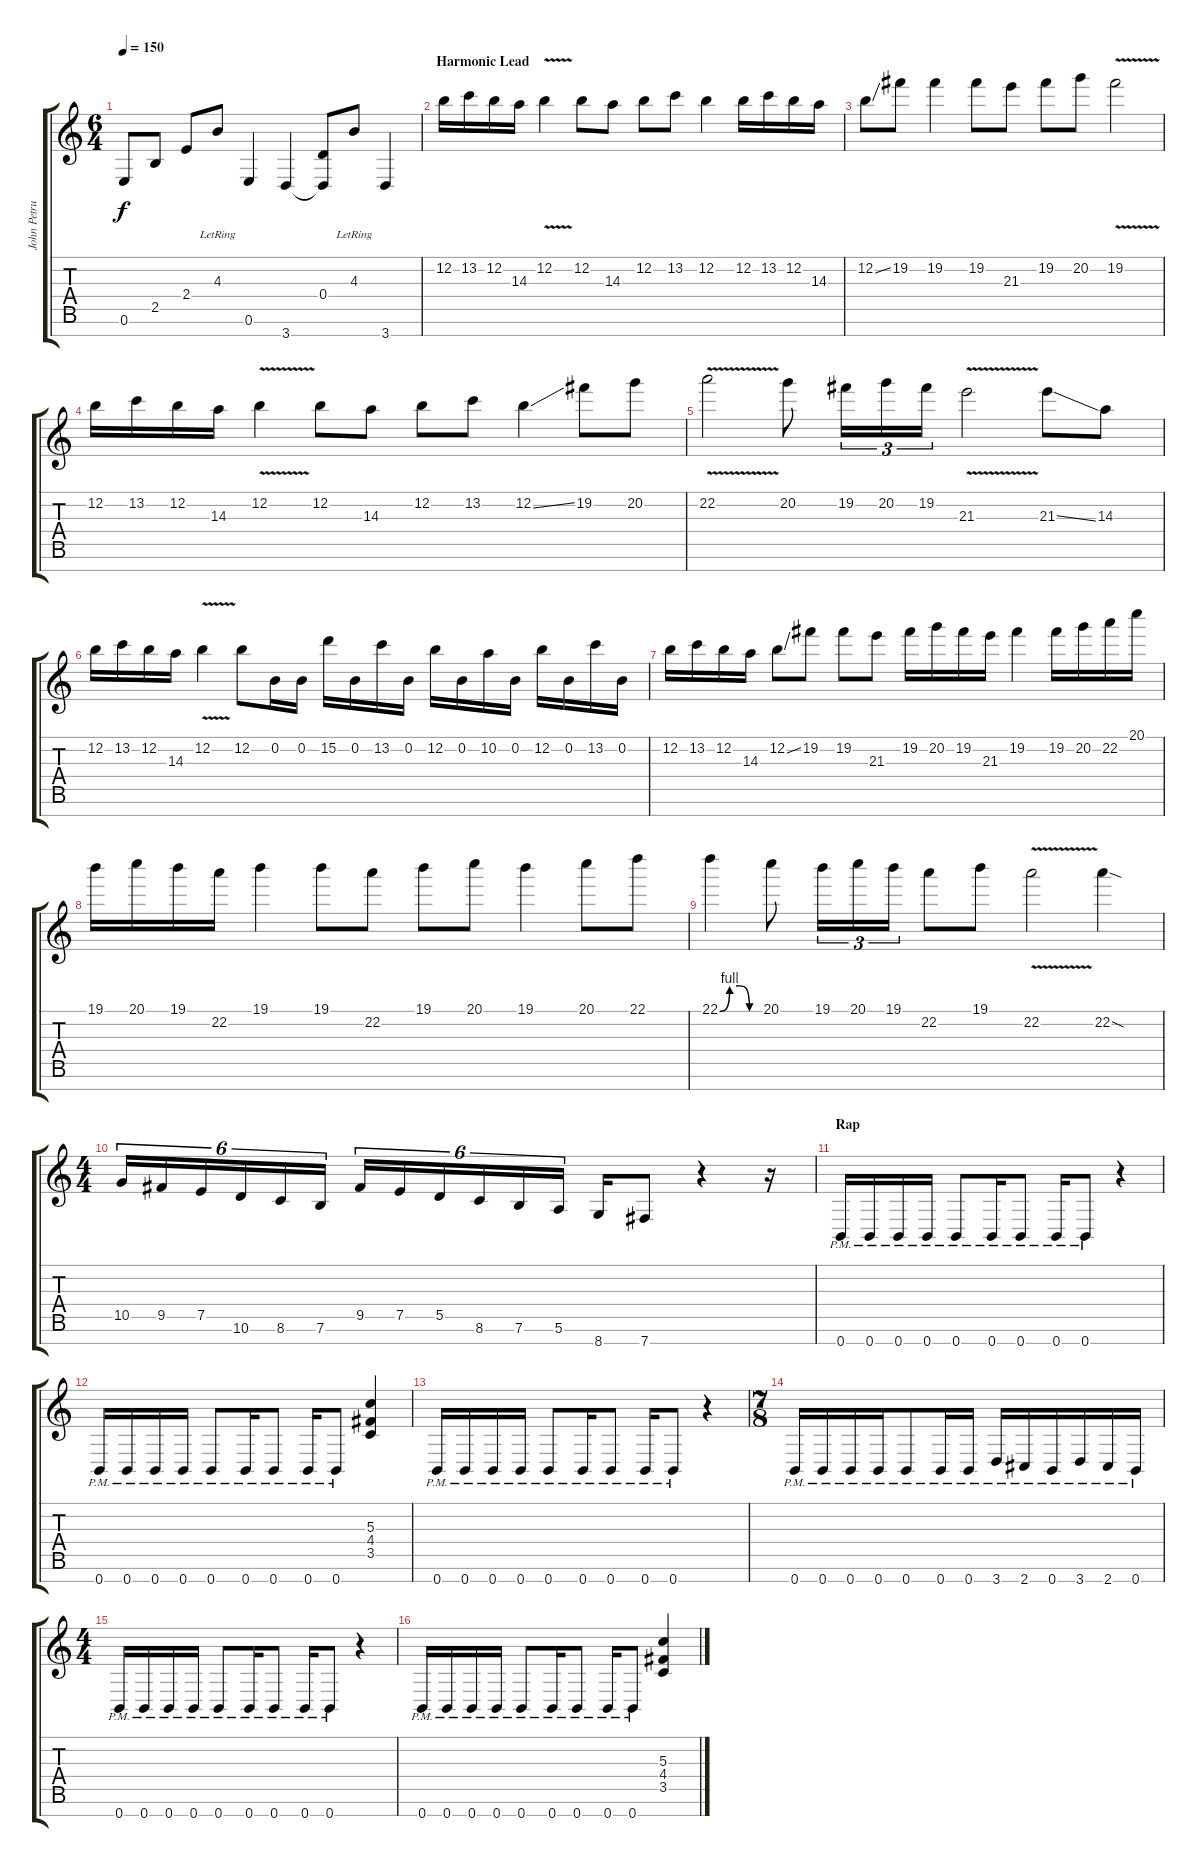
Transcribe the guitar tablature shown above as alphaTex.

\track ("John Petrucci" "John Petru") {instrument distortionguitar}
\staff {score tabs}
\tuning (E4 B3 G3 D3 A2 E2 B1) {hide}
\ts (6 4)
\tempo 150
\clef g2
\ks c
0.6.8{dy f} 2.5.8 2.4.8 4.3{lr}.8 0.6.4 3.7.4 (0.4 3.7{t}).8 4.3{lr}.8 3.7.4 |
\section ("" "Harmonic Lead")
12.2.16 13.2.16 12.2.16 14.3.16 12.2{v}.4 12.2.8 14.3.8 12.2.8 13.2.8 12.2.4 12.2.16 13.2.16 12.2.16 14.3.16 |
12.2{ss}.8 19.2.8 19.2.4 19.2.8 21.3.8 19.2.8 20.2.8 19.2{v}.2 |
12.2.16 13.2.16 12.2.16 14.3.16 12.2{v}.4 12.2.8 14.3.8 12.2.8 13.2.8 12.2{ss}.4 19.2.8 20.2.8 |
22.2{v}.2 20.2.8 19.2.16{tu (3 2)} 20.2.16{tu (3 2)} 19.2.16{tu (3 2)} 21.3{v}.2 21.3{ss}.8 14.3.8 |
12.2.16 13.2.16 12.2.16 14.3.16 12.2{v}.4 12.2.8 0.2.16 0.2.16 15.2.16 0.2.16 13.2.16 0.2.16 12.2.16 0.2.16 10.2.16 0.2.16 12.2.16 0.2.16 13.2.16 0.2.16 |
12.2.16 13.2.16 12.2.16 14.3.16 12.2{ss}.8 19.2.8 19.2.8 21.3.8 19.2.16 20.2.16 19.2.16 21.3.16 19.2.4 19.2.16 20.2.16 22.2.16 20.1.16 |
19.1.16 20.1.16 19.1.16 22.2.16 19.1.4 19.1.8 22.2.8 19.1.8 20.1.8 19.1.4 20.1.8 22.1.8 |
22.1{be (custom 0 0 15 4 30 4 45 0 60 0)}.4 20.1.8 19.1.16{tu (3 2)} 20.1.16{tu (3 2)} 19.1.16{tu (3 2)} 22.2.8 19.1.8 22.2{v}.2 22.2{sod}.4 |
\ts (4 4)
10.5.16{tu (6 4)} 9.5.16{tu (6 4)} 7.5.16{tu (6 4)} 10.6.16{tu (6 4)} 8.6.16{tu (6 4)} 7.6.16{tu (6 4)} 9.5.16{tu (6 4)} 7.5.16{tu (6 4)} 5.5.16{tu (6 4)} 8.6.16{tu (6 4)} 7.6.16{tu (6 4)} 5.6.16{tu (6 4)} 8.7.16 7.7.8 r.4 r.16 |
\section ("" "Rap")
0.7{pm}.16 0.7{pm}.16 0.7{pm}.16 0.7{pm}.16 0.7{pm}.8 0.7{pm}.16 0.7{pm}.8 0.7{pm}.16 0.7{pm}.8 r.4 |
0.7{pm}.16 0.7{pm}.16 0.7{pm}.16 0.7{pm}.16 0.7{pm}.8 0.7{pm}.16 0.7{pm}.8 0.7{pm}.16 0.7{pm}.8 (5.3 4.4 3.5).4 |
0.7{pm}.16 0.7{pm}.16 0.7{pm}.16 0.7{pm}.16 0.7{pm}.8 0.7{pm}.16 0.7{pm}.8 0.7{pm}.16 0.7{pm}.8 r.4 |
\ts (7 8)
0.7{pm}.16 0.7{pm}.16 0.7{pm}.16 0.7{pm}.16 0.7{pm}.8 0.7{pm}.16 0.7{pm}.16 3.7{pm}.16 2.7{pm}.16 0.7{pm}.16 3.7{pm}.16 2.7{pm}.16 0.7{pm}.16 |
\ts (4 4)
0.7{pm}.16 0.7{pm}.16 0.7{pm}.16 0.7{pm}.16 0.7{pm}.8 0.7{pm}.16 0.7{pm}.8 0.7{pm}.16 0.7{pm}.8 r.4 |
0.7{pm}.16 0.7{pm}.16 0.7{pm}.16 0.7{pm}.16 0.7{pm}.8 0.7{pm}.16 0.7{pm}.8 0.7{pm}.16 0.7{pm}.8 (5.3 4.4 3.5).4
